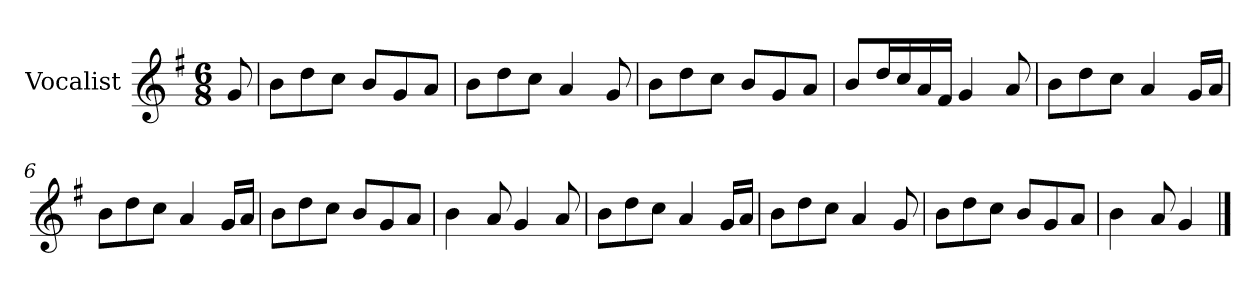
**kern
*part1
*staff1
*I"Vocalist
*k[f#]
*G:
*M6/8
=
8g
=1
8bL
8dd
8ccJ
8bL
8g
8aJ
=2
8bL
8dd
8ccJ
4a
8g
=3
8bL
8dd
8ccJ
8bL
8g
8aJ
=4
8bL
16ddL
16cc
16a
16f#JJ
4g
8a
=5
8bL
8dd
8ccJ
4a
16gLL
16aJJ
=6
8bL
8dd
8ccJ
4a
16gLL
16aJJ
=7
8bL
8dd
8ccJ
8bL
8g
8aJ
=8
4b
8a
4g
8a
=9
8bL
8dd
8ccJ
4a
16gLL
16aJJ
=10
8bL
8dd
8ccJ
4a
8g
=11
8bL
8dd
8ccJ
8bL
8g
8aJ
=12
4b
8a
4g
==
*-
